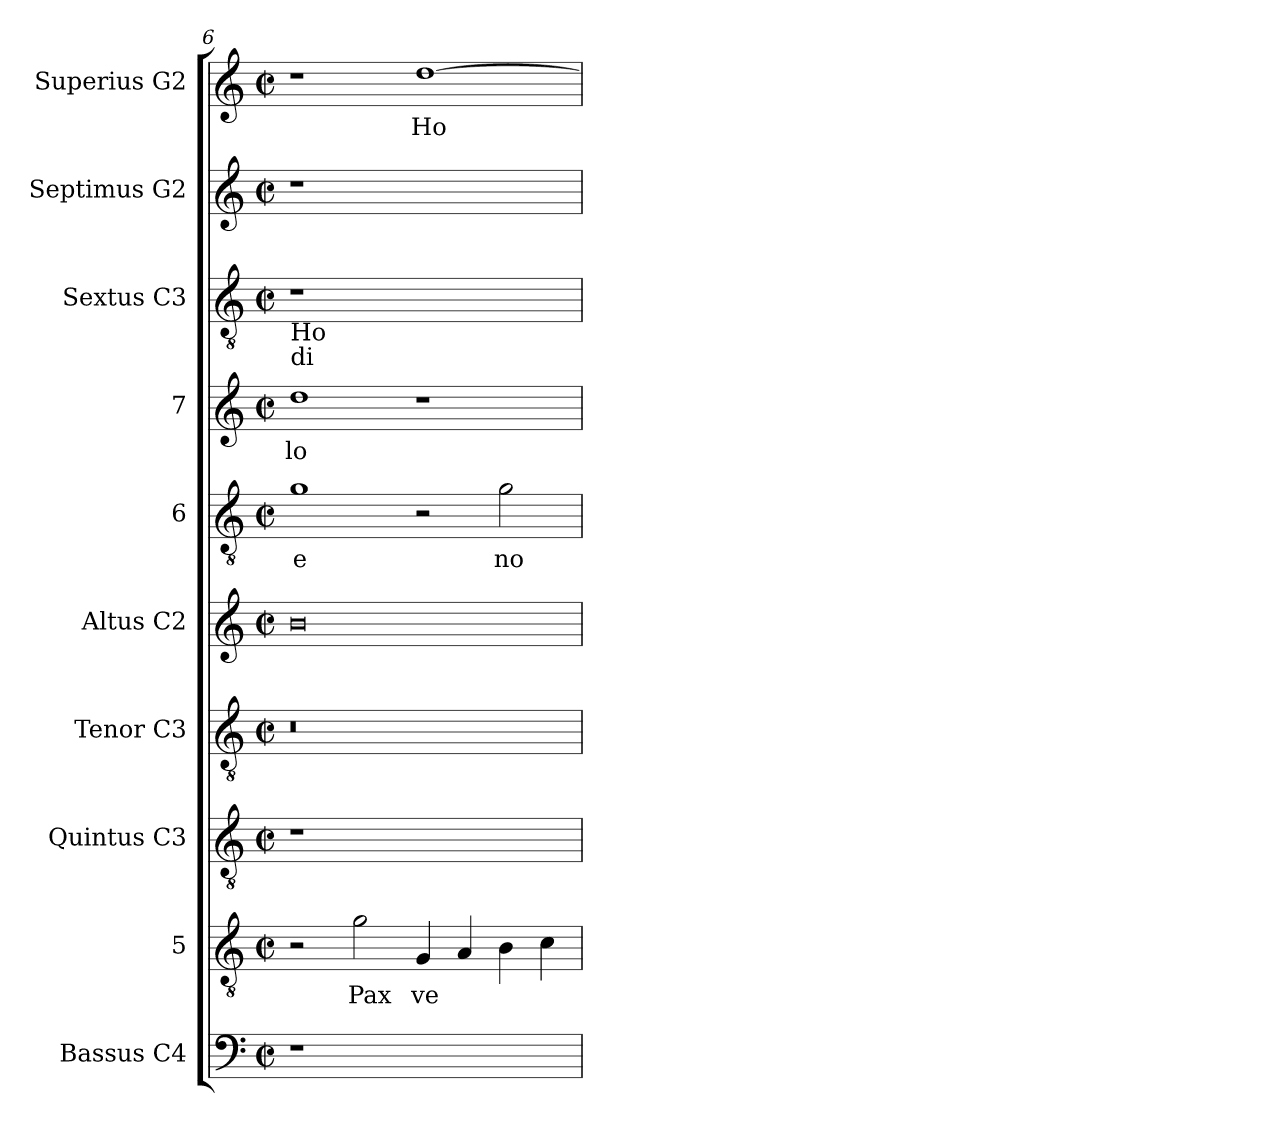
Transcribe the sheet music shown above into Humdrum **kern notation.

**kern	**kern	**text	**kern	**kern	**kern	**text	**kern	**text	**kern	**text	**kern	**kern	**kern	**text
*part10	*part9	*part9	*part8	*part7	*part6	*part6	*part5	*part5	*part4	*part4	*part3	*part2	*part1	*part1
*staff10	*staff9	*staff9	*staff8	*staff7	*staff6	*staff6	*staff5	*staff5	*staff4	*staff4	*staff3	*staff2	*staff1	*staff1
*I"Bassus  C4	*I"5	*	*I"Quintus  C3	*I"Tenor  C3	*I"Altus  C2	*	*I"6	*	*I"7	*	*I"Sextus  C3	*I"Septimus  G2	*I"Superius  G2	*
*I'B	*	*	*	*I'T	*I'A	*	*	*	*	*	*	*	*I'S	*
!!LO:PB:g=z
*clefF4	*clefGv2	*	*clefGv2	*clefGv2	*clefG2	*	*clefGv2	*	*clefG2	*	*clefGv2	*clefG2	*clefG2	*
*k[]	*k[]	*	*k[]	*k[]	*k[]	*	*k[]	*	*k[]	*	*k[]	*k[]	*k[]	*
*C:	*C:	*	*C:	*C:	*C:	*	*C:	*	*C:	*	*C:	*C:	*C:	*
*M2/2	*M2/2	*	*M2/2	*M2/2	*M2/2	*	*M2/2	*	*M2/2	*	*M2/2	*M2/2	*M2/2	*
*met(c|)	*met(c|)	*	*met(c|)	*met(c|)	*met(c|)	*	*met(c|)	*	*met(c|)	*	*met(c|)	*met(c|)	*met(c|)	*
=6	=6	=6	=6	=6	=6	=6	=6	=6	=6	=6	=6	=6	=6	=6
!	!	!	!	!	!	!	!	!	!	!	!LO:TX:b:t=Ho	!	!	!
!	!	!	!	!	!	!	!	!	!	!	!LO:TX:b:t=di	!	!	!
!	!	!	!	!	!	!LO:LY:b:cj	!	!LO:LY:b:rj	!	!LO:LY:b:cj	!	!	!	!
1r	2r	.	1r	0r	0b	--	1g	e	1dd	lo	1r	1r	1r	.
!	!	!LO:LY:b:cj	!	!	!	!	!	!	!	!	!	!	!	!
.	2g\	Pax	.	.	.	.	.	.	.	.	.	.	.	.
!	!	!LO:LY:b:cj	!	!	!	!	!	!	!	!	!	!	!	!LO:LY:b:cj
1ryy	4G/	ve-	1ryy	.	.	.	2r	.	1r	.	1ryy	1ryy	[>1dd	Ho-
!	!	!LO:LY:b:cj	!	!	!	!	!	!	!	!	!	!	!	!
.	4A/	--	.	.	.	.	.	.	.	.	.	.	.	.
!	!	!LO:LY:b:cj	!	!	!	!	!	!LO:LY:b:rj	!	!	!	!	!	!
.	4B\	--	.	.	.	.	2g\	no-	.	.	.	.	.	.
!	!	!LO:LY:b:cj	!	!	!	!	!	!	!	!	!	!	!	!
.	4c\	--	.	.	.	.	.	.	.	.	.	.	.	.
=	=	=	=	=	=	=	=	=	=	=	=	=	=	=
*-	*-	*-	*-	*-	*-	*-	*-	*-	*-	*-	*-	*-	*-	*-
